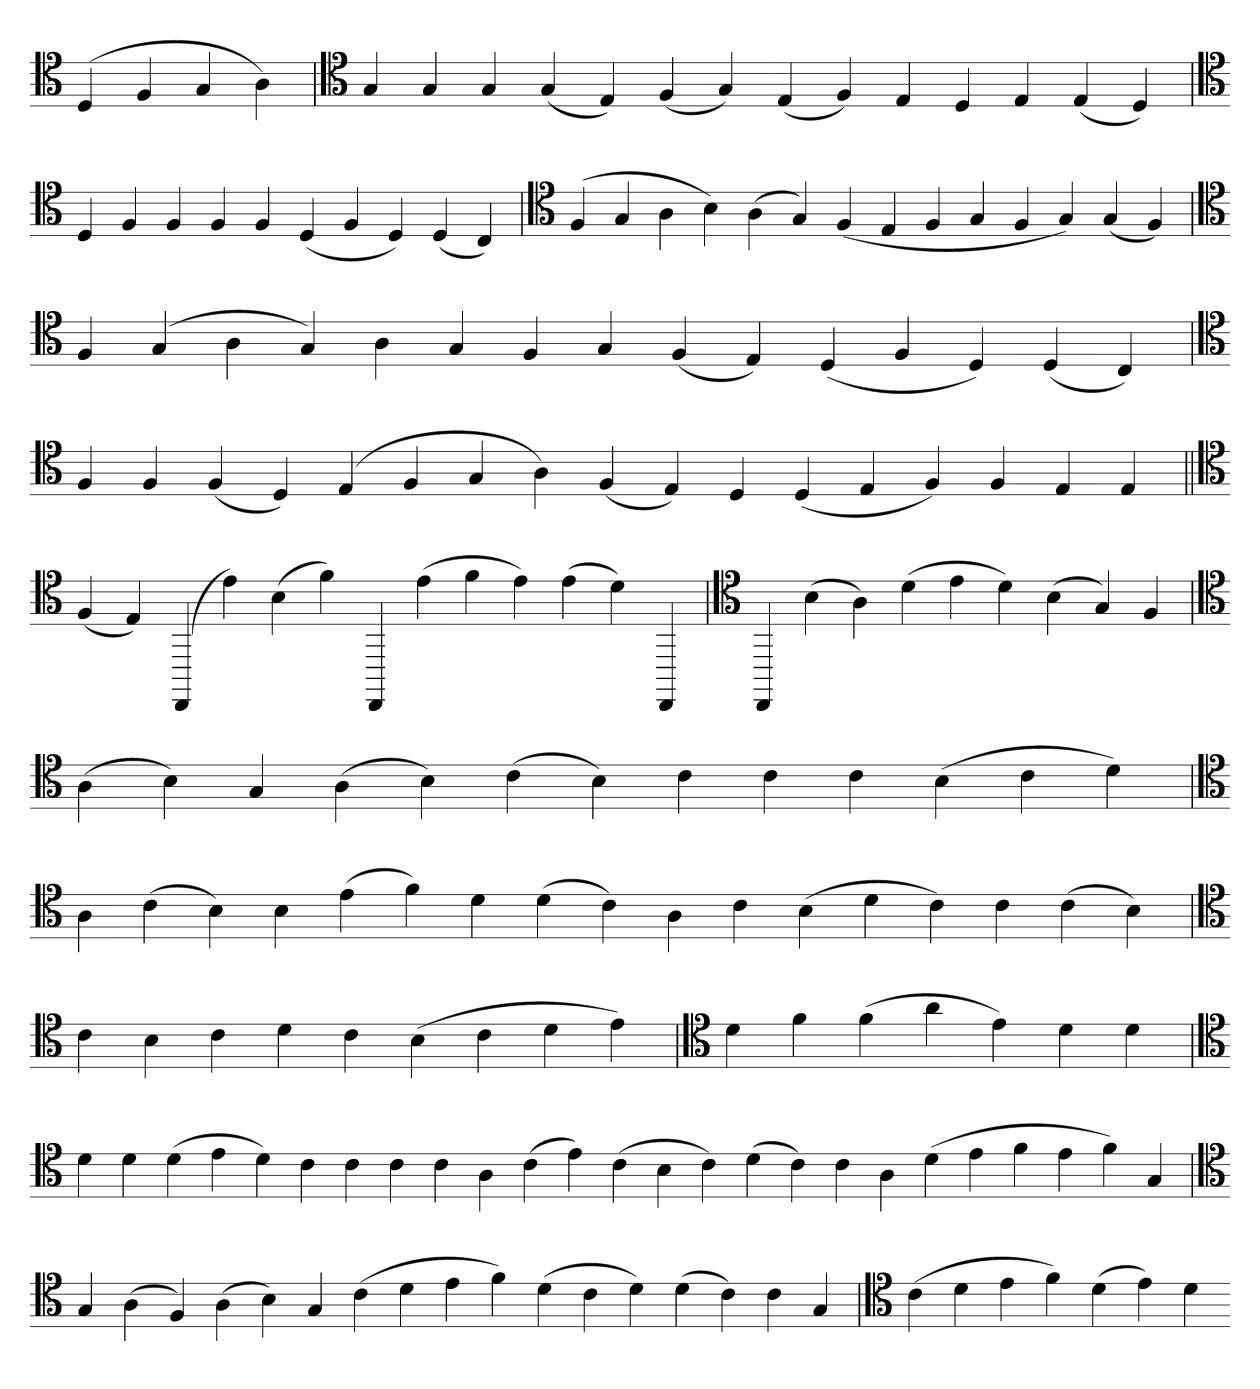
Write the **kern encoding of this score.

**kern
*part1
*staff1
*clefC4
=
(4D
4F
4G
4A)
=`
*clefC4
4G
4G
4G
(4G
4E)
(4F
4G)
(4E
4F)
4E
4D
4E
(4E
4D)
='
*clefC4
4D
4F
4F
4F
4F
(4D
4F
4D)
(4D
4C)
=`
*clefC4
(4F
4G
4A
4B)
(4A
4G)
(4F
4E
4F
4G
4F
4G)
(4G
4F)
=
*clefC4
4F
(4G
4A
4G)
4A
4G
4F
4G
(4F
4E)
(4D
4F
4D)
(4D
4C)
=`
*clefC4
4F
4F
(4F
4D)
(4E
4F
4G
4A)
(4F
4E)
4D
(4D
4E
4F)
4F
4E
4E
=||
*clefC4
(4F
4E)
(4CCC
4e)
(4B
4f)
4CCC
(4e
4f
4e)
(4e
4d)
4CCC
=`
*clefC4
4CCC
(4B
4A)
(4d
4e
4d)
(4B
4G)
4F
='
*clefC4
(4A
4B)
4G
(4A
4B)
(4c
4B)
4c
4c
4c
(4B
4c
4d)
=`
*clefC4
4A
(4c
4B)
4B
(4e
4f)
4d
(4d
4c)
4A
4c
(4B
4d
4c)
4c
(4c
4B)
=
*clefC4
4c
4B
4c
4d
4c
(4B
4c
4d
4e)
=`
*clefC4
4d
4f
(4f
4a
4e)
4d
4d
='
*clefC4
4d
4d
(4d
4e
4d)
4c
4c
4c
4c
4A
(4c
4e)
(4c
4B
4c)
(4d
4c)
4c
4A
(4d
4e
4f
4e
4f)
4G
='
*clefC4
4G
(4A
4F)
(4A
4B)
4G
(4c
4d
4e
4f)
(4d
4c
4d)
(4d
4c)
4c
4G
='
*clefC4
(4c
4d
4e
4f)
(4d
4e)
4d
=-
*-
